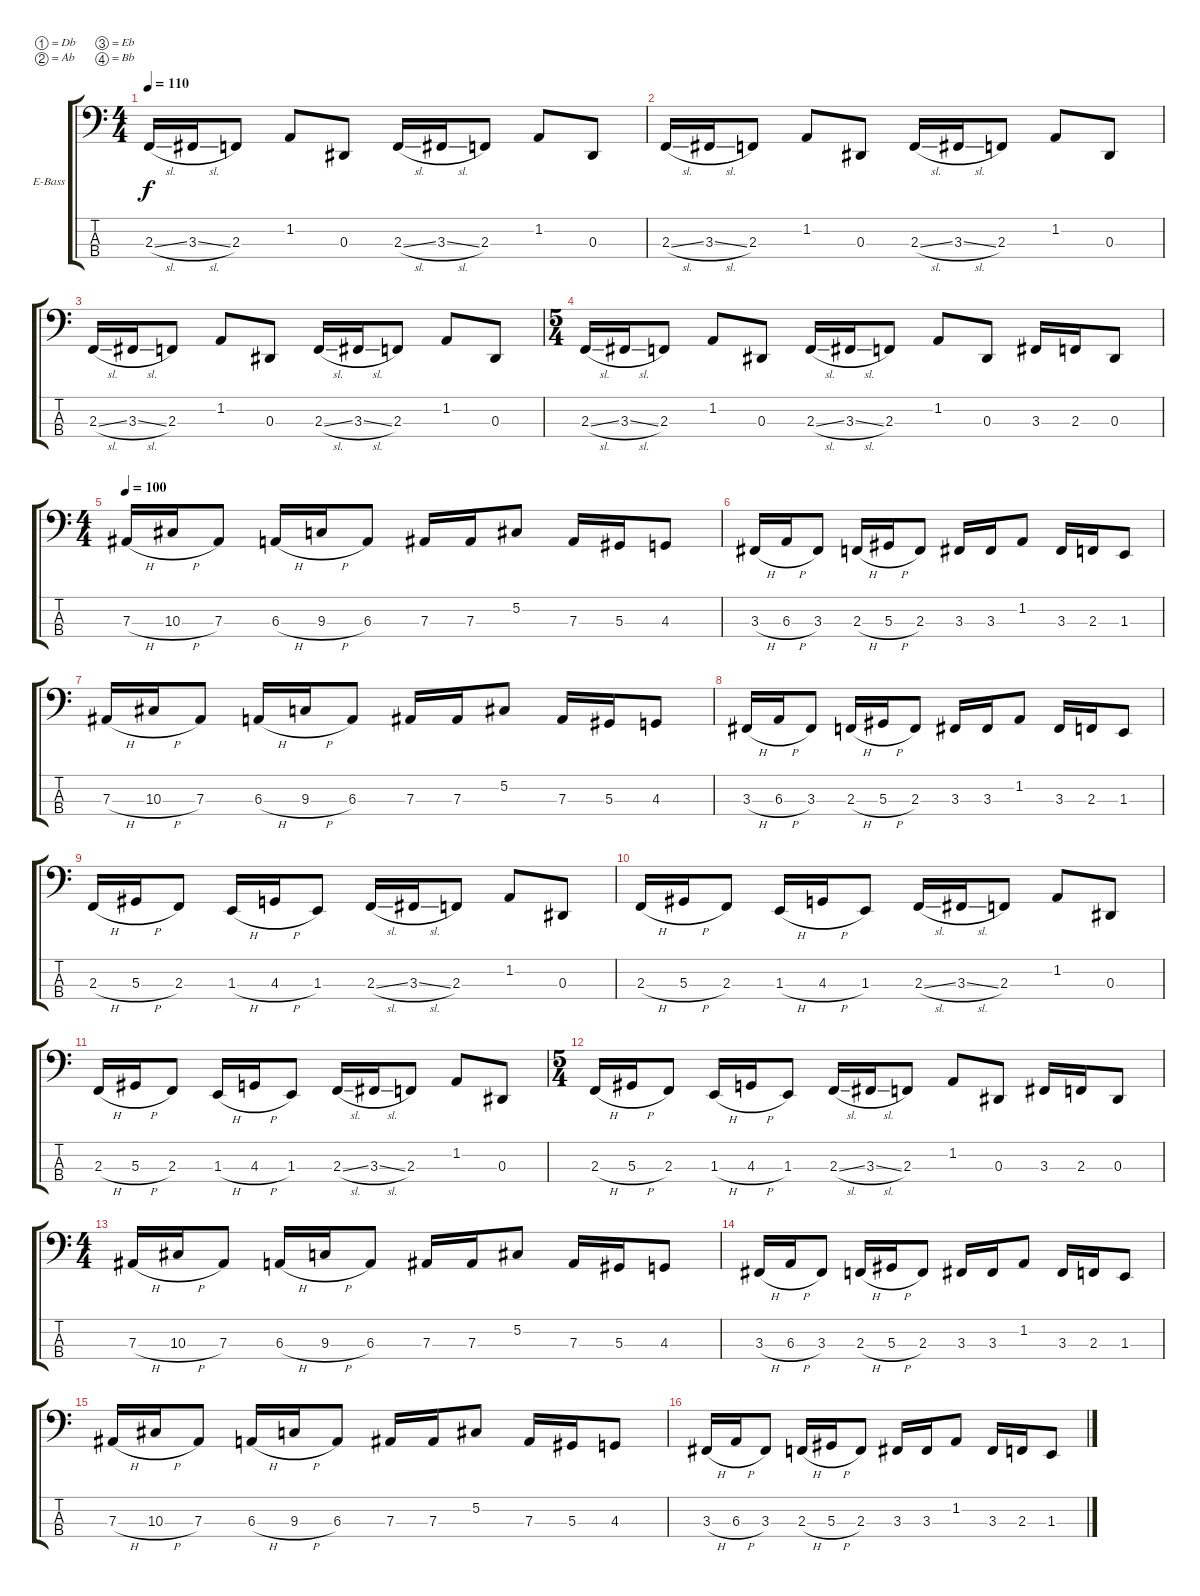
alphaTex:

\bracketExtendMode groupsimilarinstruments
\firstSystemTrackNameOrientation horizontal
\otherSystemsTrackNameOrientation horizontal
\track ("Alex Webster" "E-Bass") {instrument electricbassfinger}
\staff {score tabs}
\tuning (Db2 Ab1 Eb1 Bb0)
\ts (4 4)
\tempo 110
\clef f4
\ks c
2.3{sl}.16{dy f} 3.3{sl}.16 2.3.8 1.2.8 0.3.8 2.3{sl}.16 3.3{sl}.16 2.3.8 1.2.8 0.3.8 |
2.3{sl}.16 3.3{sl}.16 2.3.8 1.2.8 0.3.8 2.3{sl}.16 3.3{sl}.16 2.3.8 1.2.8 0.3.8 |
2.3{sl}.16 3.3{sl}.16 2.3.8 1.2.8 0.3.8 2.3{sl}.16 3.3{sl}.16 2.3.8 1.2.8 0.3.8 |
\ts (5 4)
2.3{sl}.16 3.3{sl}.16 2.3.8 1.2.8 0.3.8 2.3{sl}.16 3.3{sl}.16 2.3.8 1.2.8 0.3.8 3.3.16 2.3.16 0.3.8 |
\ts (4 4)
\tempo 100
7.3{h}.16 10.3{h}.16 7.3.8 6.3{h}.16 9.3{h}.16 6.3.8 7.3.16 7.3.16 5.2.8 7.3.16 5.3.16 4.3.8 |
3.3{h}.16 6.3{h}.16 3.3.8 2.3{h}.16 5.3{h}.16 2.3.8 3.3.16 3.3.16 1.2.8 3.3.16 2.3.16 1.3.8 |
7.3{h}.16 10.3{h}.16 7.3.8 6.3{h}.16 9.3{h}.16 6.3.8 7.3.16 7.3.16 5.2.8 7.3.16 5.3.16 4.3.8 |
3.3{h}.16 6.3{h}.16 3.3.8 2.3{h}.16 5.3{h}.16 2.3.8 3.3.16 3.3.16 1.2.8 3.3.16 2.3.16 1.3.8 |
2.3{h}.16 5.3{h}.16 2.3.8 1.3{h}.16 4.3{h}.16 1.3.8 2.3{sl}.16 3.3{sl}.16 2.3.8 1.2.8 0.3.8 |
2.3{h}.16 5.3{h}.16 2.3.8 1.3{h}.16 4.3{h}.16 1.3.8 2.3{sl}.16 3.3{sl}.16 2.3.8 1.2.8 0.3.8 |
2.3{h}.16 5.3{h}.16 2.3.8 1.3{h}.16 4.3{h}.16 1.3.8 2.3{sl}.16 3.3{sl}.16 2.3.8 1.2.8 0.3.8 |
\ts (5 4)
2.3{h}.16 5.3{h}.16 2.3.8 1.3{h}.16 4.3{h}.16 1.3.8 2.3{sl}.16 3.3{sl}.16 2.3.8 1.2.8 0.3.8 3.3.16 2.3.16 0.3.8 |
\ts (4 4)
7.3{h}.16 10.3{h}.16 7.3.8 6.3{h}.16 9.3{h}.16 6.3.8 7.3.16 7.3.16 5.2.8 7.3.16 5.3.16 4.3.8 |
3.3{h}.16 6.3{h}.16 3.3.8 2.3{h}.16 5.3{h}.16 2.3.8 3.3.16 3.3.16 1.2.8 3.3.16 2.3.16 1.3.8 |
7.3{h}.16 10.3{h}.16 7.3.8 6.3{h}.16 9.3{h}.16 6.3.8 7.3.16 7.3.16 5.2.8 7.3.16 5.3.16 4.3.8 |
3.3{h}.16 6.3{h}.16 3.3.8 2.3{h}.16 5.3{h}.16 2.3.8 3.3.16 3.3.16 1.2.8 3.3.16 2.3.16 1.3.8
